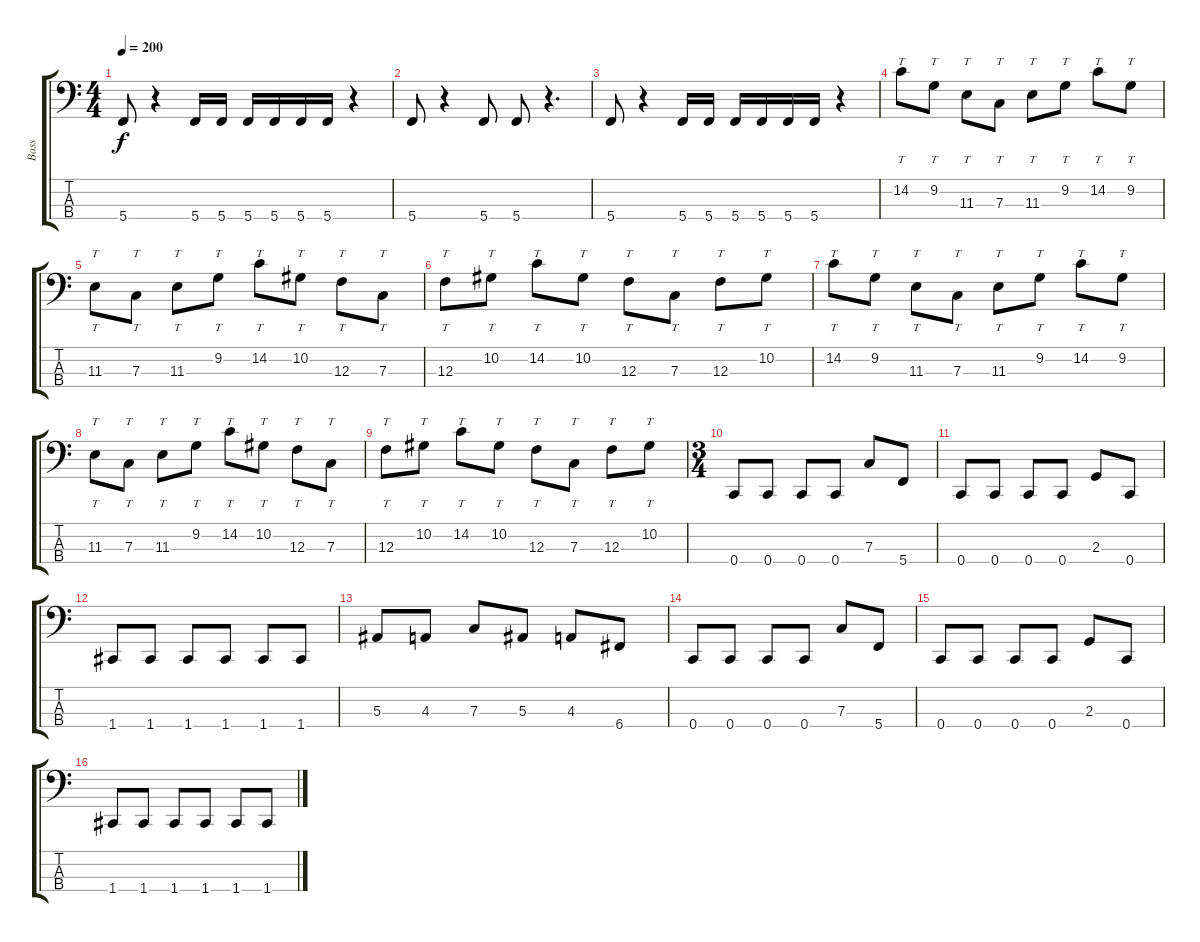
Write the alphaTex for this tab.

\track ("Bass" "Bass") {instrument electricbassfinger}
\staff {score tabs}
\tuning (Eb2 Bb1 F1 C1) {hide}
\ts (4 4)
\tempo 200
\clef f4
\ks c
5.4.8{dy f} r.4 5.4.16 5.4.16 5.4.16 5.4.16 5.4.16 5.4.16 r.4 |
5.4.8 r.4 5.4.8 5.4.8 r.4{d} |
5.4.8 r.4 5.4.16 5.4.16 5.4.16 5.4.16 5.4.16 5.4.16 r.4 |
14.2.8{tt} 9.2.8{tt} 11.3.8{tt} 7.3.8{tt} 11.3.8{tt} 9.2.8{tt} 14.2.8{tt} 9.2.8{tt} |
11.3.8{tt} 7.3.8{tt} 11.3.8{tt} 9.2.8{tt} 14.2.8{tt} 10.2.8{tt} 12.3.8{tt} 7.3.8{tt} |
12.3.8{tt} 10.2.8{tt} 14.2.8{tt} 10.2.8{tt} 12.3.8{tt} 7.3.8{tt} 12.3.8{tt} 10.2.8{tt} |
14.2.8{tt} 9.2.8{tt} 11.3.8{tt} 7.3.8{tt} 11.3.8{tt} 9.2.8{tt} 14.2.8{tt} 9.2.8{tt} |
11.3.8{tt} 7.3.8{tt} 11.3.8{tt} 9.2.8{tt} 14.2.8{tt} 10.2.8{tt} 12.3.8{tt} 7.3.8{tt} |
12.3.8{tt} 10.2.8{tt} 14.2.8{tt} 10.2.8{tt} 12.3.8{tt} 7.3.8{tt} 12.3.8{tt} 10.2.8{tt} |
\ts (3 4)
0.4.8 0.4.8 0.4.8 0.4.8 7.3.8 5.4.8 |
0.4.8 0.4.8 0.4.8 0.4.8 2.3.8 0.4.8 |
1.4.8 1.4.8 1.4.8 1.4.8 1.4.8 1.4.8 |
5.3.8 4.3.8 7.3.8 5.3.8 4.3.8 6.4.8 |
0.4.8 0.4.8 0.4.8 0.4.8 7.3.8 5.4.8 |
0.4.8 0.4.8 0.4.8 0.4.8 2.3.8 0.4.8 |
1.4.8 1.4.8 1.4.8 1.4.8 1.4.8 1.4.8
